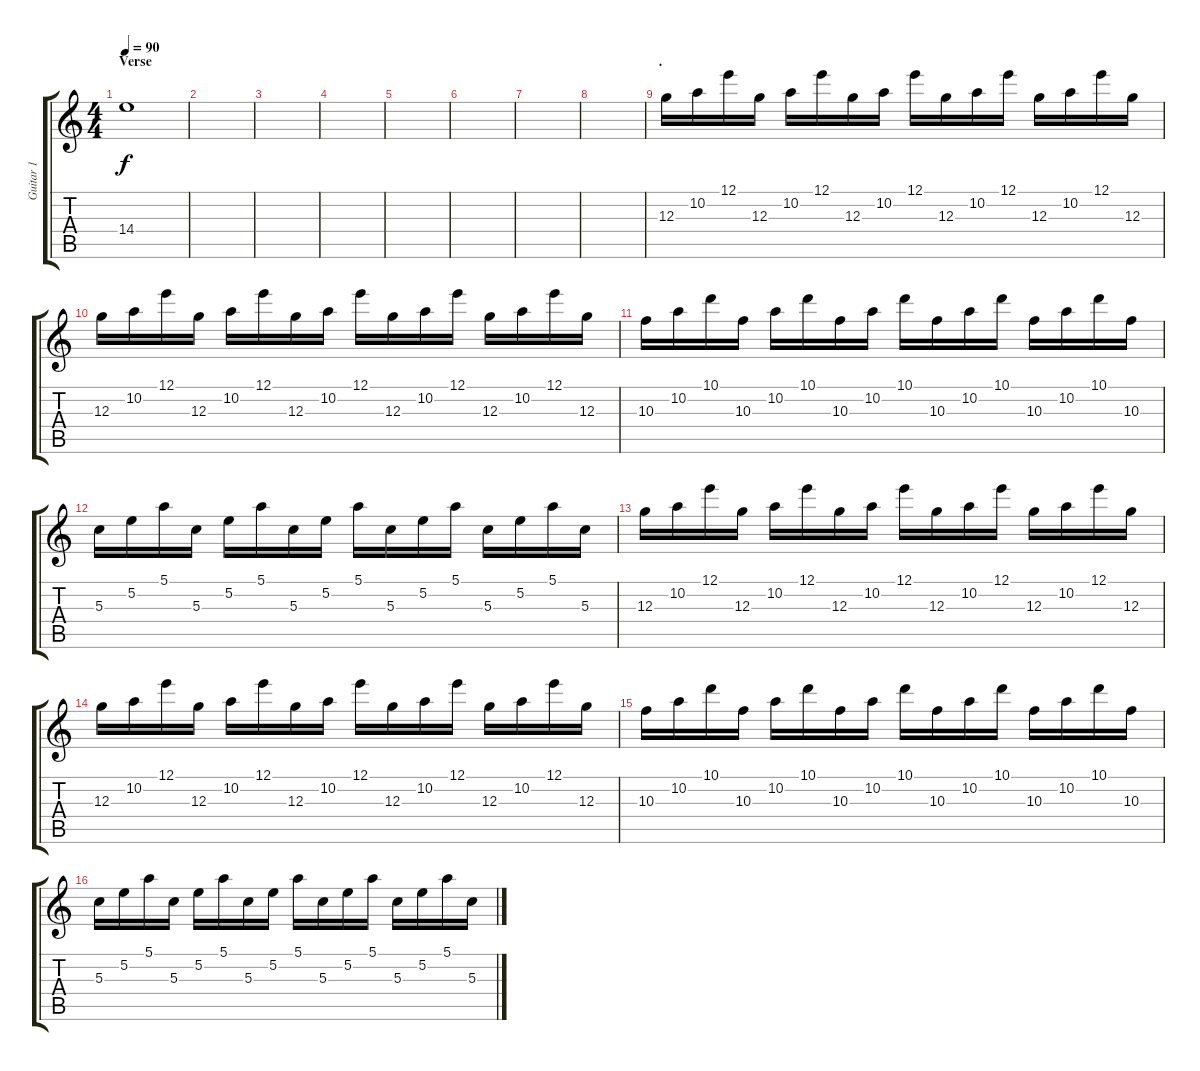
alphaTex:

\track ("Guitar 1" "Guitar 1") {instrument overdrivenguitar}
\staff {score tabs}
\tuning (E4 B3 G3 D3 A2 E2) {hide}
\ts (4 4)
\section ("" "Verse")
\tempo 90
\clef g2
\ks c
14.4{t}.1{dy f volume 9} |
|
|
|
|
|
|
|
\section ("" ".")
12.3.16{volume 6} 10.2.16 12.1.16 12.3.16 10.2.16 12.1.16 12.3.16 10.2.16 12.1.16 12.3.16 10.2.16 12.1.16 12.3.16 10.2.16 12.1.16 12.3.16{volume 10} |
12.3.16{volume 6} 10.2.16 12.1.16 12.3.16 10.2.16 12.1.16 12.3.16 10.2.16 12.1.16 12.3.16 10.2.16 12.1.16 12.3.16 10.2.16 12.1.16 12.3.16{volume 10} |
10.3.16{volume 6} 10.2.16 10.1.16 10.3.16 10.2.16 10.1.16 10.3.16 10.2.16 10.1.16 10.3.16 10.2.16 10.1.16 10.3.16 10.2.16 10.1.16 10.3.16{volume 10} |
5.3.16{volume 6} 5.2.16 5.1.16 5.3.16 5.2.16 5.1.16 5.3.16 5.2.16 5.1.16 5.3.16 5.2.16 5.1.16 5.3.16 5.2.16 5.1.16 5.3.16{volume 10} |
12.3.16{volume 6} 10.2.16 12.1.16 12.3.16 10.2.16 12.1.16 12.3.16 10.2.16 12.1.16 12.3.16 10.2.16 12.1.16 12.3.16 10.2.16 12.1.16 12.3.16{volume 10} |
12.3.16{volume 6} 10.2.16 12.1.16 12.3.16 10.2.16 12.1.16 12.3.16 10.2.16 12.1.16 12.3.16 10.2.16 12.1.16 12.3.16 10.2.16 12.1.16 12.3.16{volume 10} |
10.3.16{volume 6} 10.2.16 10.1.16 10.3.16 10.2.16 10.1.16 10.3.16 10.2.16 10.1.16 10.3.16 10.2.16 10.1.16 10.3.16 10.2.16 10.1.16 10.3.16{volume 10} |
5.3.16{volume 6} 5.2.16 5.1.16 5.3.16 5.2.16 5.1.16 5.3.16 5.2.16 5.1.16 5.3.16 5.2.16 5.1.16 5.3.16 5.2.16 5.1.16 5.3.16{volume 10}
